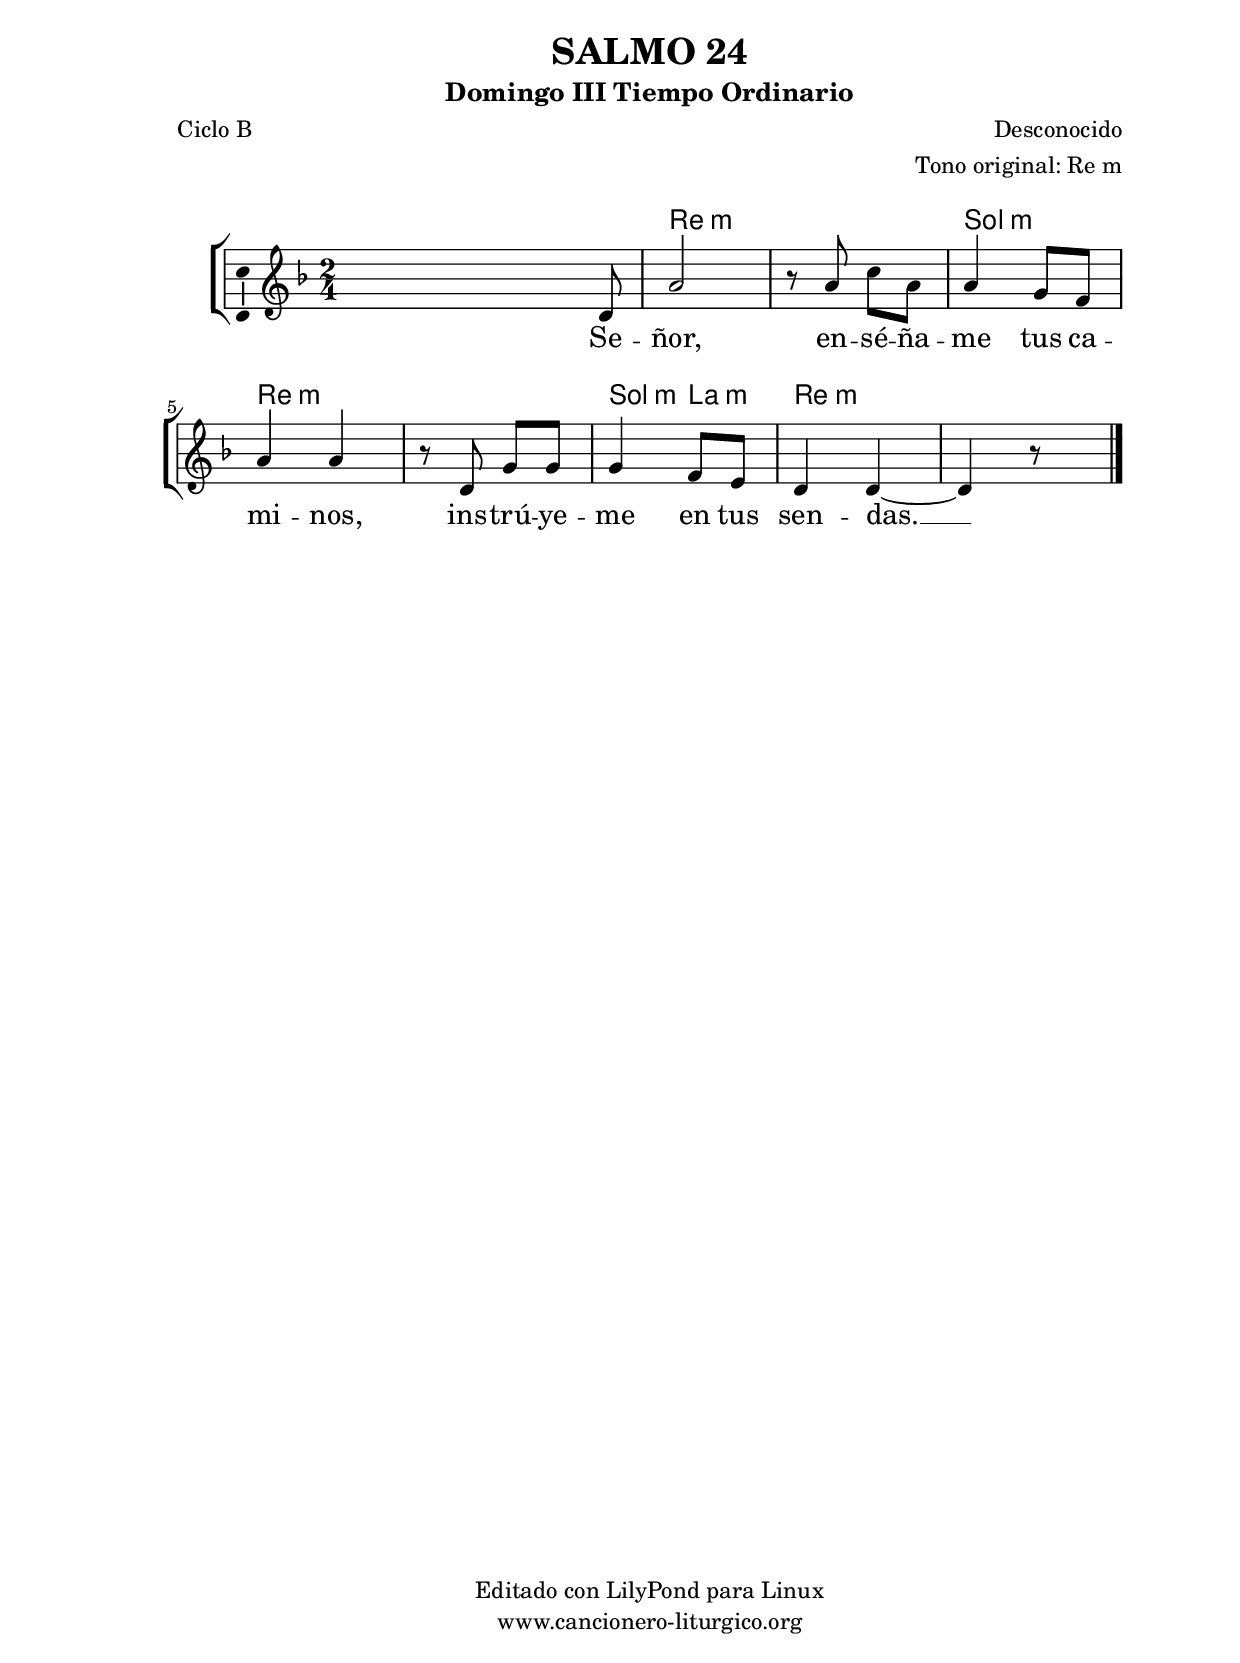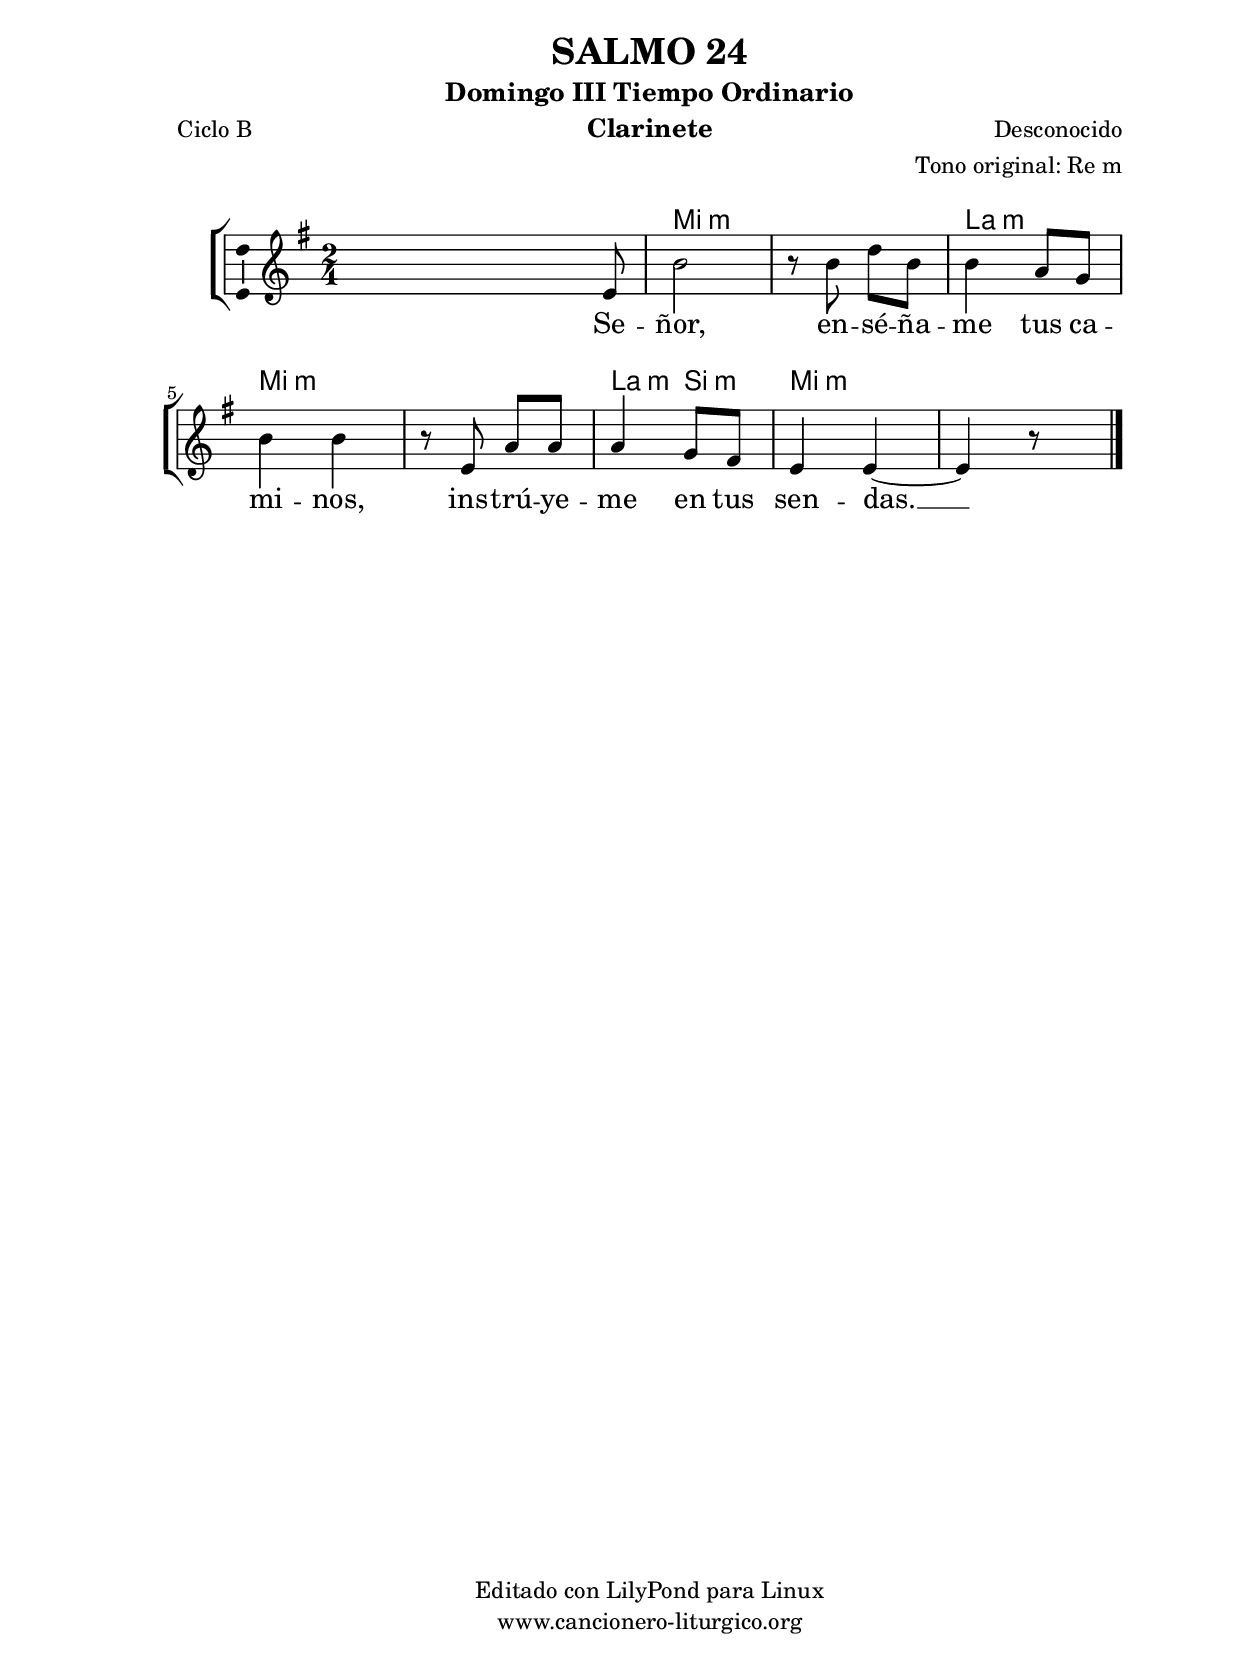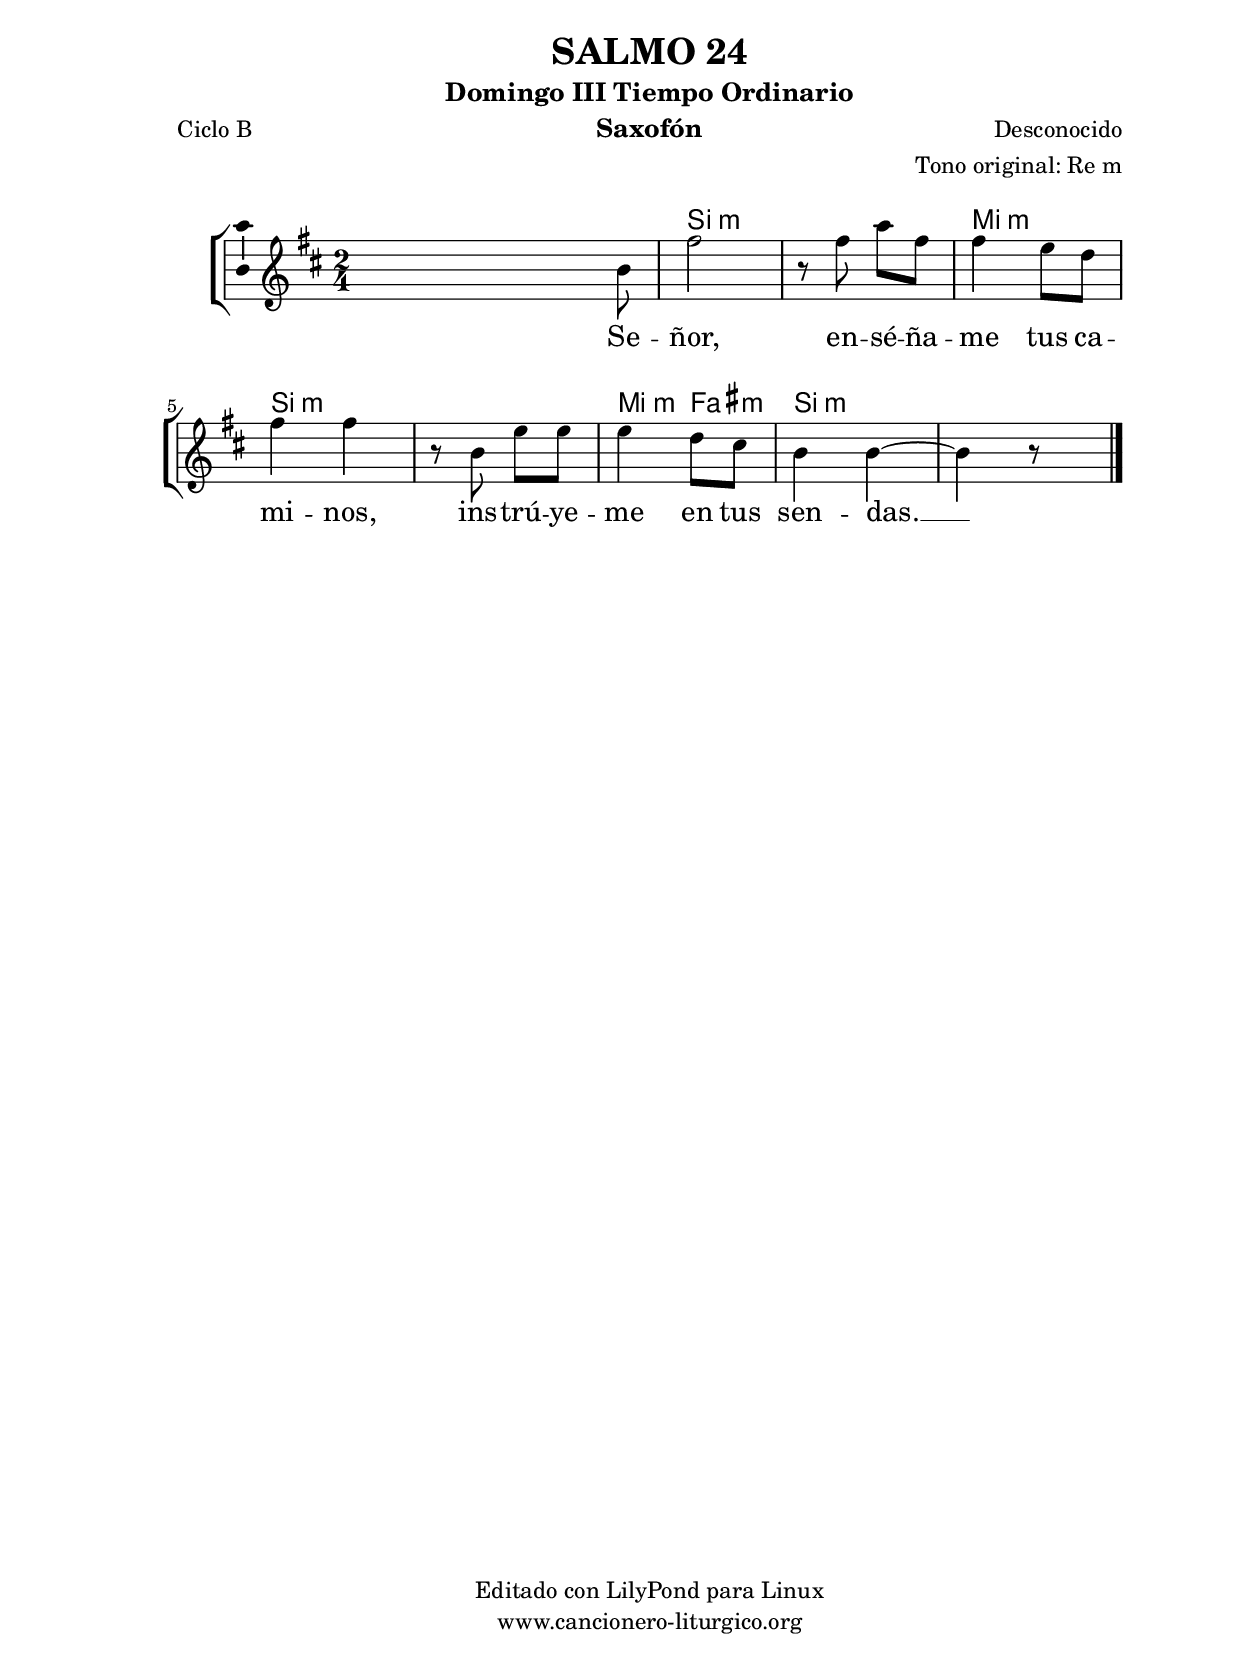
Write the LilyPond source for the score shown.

%
%para convertir .midi en .wav:
%timidity filename.midi -Ow -o finename.wav
%
%
%Para convertir de .wav a .mp3:
%lame -h -m j filename.wav
%
%
%para escuchar el midi:
%timidity nombrefichero.midi
%


%versión de lilypond para la que se ha escrito esta partitura:
\version "2.16.0"

	%Tamaño papel
	#(set-default-paper-size "a4")
	%Tamaño partitura
	#(set-global-staff-size 20)
	%No responde al pulsar sobre una nota
	#(ly:set-option 'point-and-click #f)

%parámetros del encabezamiento:
\header {
	title = "SALMO 24"
	subtitle = "Domingo III Tiempo Ordinario"
	composer = "Desconocido"
	poet = "Ciclo B"
	meter = ""
	arranger = "Tono original: Re m"
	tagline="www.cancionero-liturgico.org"
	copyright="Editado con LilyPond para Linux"
	}

%parámetros asociados al papel:
\paper  {
	oddHeaderMarkup = \markup {\fill-line { \on-the-fly #not-first-page \fromproperty #'header:title \on-the-fly #not-first-page \fromproperty #'header:composer }}
	evenHeaderMarkup = \markup {\fill-line { \fromproperty #'header:composer \fromproperty #'header:title }}
	#(set-paper-size "a4")
	print-page-number = ##f
	first-page-number = 1
	print-first-page-number = ##f
%	head-separation = 3.0 \cm
	top-margin = 2.0 \cm
	bottom-margin = 0.5\cm
%%%	bottom-margin = -1.0\cm
	left-margin = 3.0 \cm
	line-width = 16.0 \cm 
	indent = 8\mm
	interscoreline = 2.\mm
	between-system-space = 15\mm
%	para que las partituras no llenen la hoja:
	ragged-bottom = ##t
%	idem para la última hoja:
	ragged-last-bottom = ##f
%	para que las partituras llenen el ancho del papel:
	ragged-last = ##f
	after-title-space = 2.5 \cm
%page-count=1
%system-count=8

	%Flexible Vertical Spacing
%	markup-markup-spacing =
%	#'((basic-distance . 15) (minimum-distance . 15) (padding . 3))
	markup-system-spacing =
	#'((basic-distance . 15) (minimum-distance . 15) (padding . 3))
	system-system-spacing =
	#'((basic-distance . 15) (minimum-distance . 15) (padding . 3))
	score-system-spacing =
	#'((basic-distance . 15) (minimum-distance . 15) (padding . 5))
%	top-system-spacing = % header
%	#'((basic-distance . 8) (minimum-distance . 0) (padding . 3))
%	top-markup-spacing =
%	#'((basic-distance . 20) (minimum-distance . 20) (padding . 3))
	last-bottom-spacing = % footer
	#'((basic-distance . 5) (minimum-distance . 5) (padding . 3))
%	score-markup-spacing =
%	#'((basic-distance . 16) (minimum-distance . 13) (padding . 3))

	}


%parámetros que afectan a toda la partitura:
global =  {
	%clave de sol (G):
	\clef G
	%armadura:
%	\transpose bes c'
	\key d \minor
	\tempo 4=100
	\set Score.tempoHideNote = ##t
	}


acordes = {
	\italianChords
	\chordmode {
%	\transpose bes c'
{

s2
d2:m s g:m d:m s g4:m a:m d2:m s

	}
	}
}

melodia = 
%	\transpose bes c'
{
	\relative c'{

\time 2/4

s4 s8 d8
a'2
r8 a8 c a
a4 g8 f
a4 a
r8 d,8 g g
g4 f8 e
d4 d~
d4 r8 s8

	\bar "|."
	}
	}


texto = \lyricmode {
Se -- ñor, en -- sé -- ña -- me tus ca -- mi -- nos,
ins -- trú -- ye -- me en tus sen -- das. __
	}


acordesStaff = \context ChordNames = acordesStaff <<
	\set chordChanges = ##t
	\acordes
	>>


vozStaff = \context Voice = vozStaff
\with {\consists "Ambitus_engraver"}
<<
%	\set Staff.instrumentName = ""
%	\set Staff.shortInstrumentName = ""
%	\set Staff.midiInstrument = #"clarinet"
%	\set Staff.midiInstrument = #"cello"
%	\set Staff.midiInstrument = #"flute"
	\set Staff.midiInstrument = #"electric guitar (jazz)"
%	\set Staff.midiInstrument = #"english horn"
%	\set Staff.midiInstrument = #"violin"
%	\set Staff.midiInstrument = #"glockenspiel"
	\set Staff.midiMinimumVolume = #0.7
	\set Staff.midiMaximumVolume = #0.9
	\global
	\melodia
	>>


textoStaff = \context Lyrics = textoStaff <<
	\lyricsto vozStaff \texto
	>>

\book {
	\score {
		\context ChoirStaff {
			\override StaffGroup.SystemStartBracket #'collapse-height = #1
			\override Score.SystemStartBar #'collapse-height = #1
			<<
			\acordesStaff
			\vozStaff
			\textoStaff
			>>
			}
		\layout {
	    		\context {
				\Lyrics
				\override LyricText #'font-size = #2
				}
	   		 \context {
				\Score
				%fontSize = #3
				\override StaffSymbol #'staff-space = #(magstep +3)
				%\override Beam #'thickness = #0.55
				%\override SpacingSpanner #'spacing-increment = #1.0
				%\override Slur #'height-limit = #1.5
				}
			}
		}
	\score {
		\unfoldRepeats
		\context ChoirStaff {
			<<
			\acordesStaff
			\vozStaff
			>>
			}
		\midi {
	  		\context {
	  			\Score
				tempoWholesPerMinute = #(ly:make-moment 70 4)
				}
			}
		}
	}

%Partitura para clarinete
#(define output-suffix "C")
\book {
	\header{
		instrument = "Clarinete"
		}
	\score {
		\context ChoirStaff {
			\override StaffGroup.SystemStartBracket #'collapse-height = #1
			\override Score.SystemStartBar #'collapse-height = #1
\transpose c d
			<<
			\acordesStaff
			\vozStaff
			\textoStaff
			>>
			}
		\layout {
	    		\context {
				\Lyrics
				\override LyricText #'font-size = #2
				}
	   		 \context {
				\Score
				%fontSize = #3
				\override StaffSymbol #'staff-space = #(magstep +3)
				%\override Beam #'thickness = #0.55
				%\override SpacingSpanner #'spacing-increment = #1.0
				%\override Slur #'height-limit = #1.5
				}
			}
		}
	}

%Partitura para saxofón
#(define output-suffix "S")
\book {
	\header{
		instrument = "Saxofón"
		}
	\score {
		\context ChoirStaff {
			\override StaffGroup.SystemStartBracket #'collapse-height = #1
			\override Score.SystemStartBar #'collapse-height = #1
\transpose c a
			<<
			\acordesStaff
			\vozStaff
			\textoStaff
			>>
			}
		\layout {
	    		\context {
				\Lyrics
				\override LyricText #'font-size = #2
				}
	   		 \context {
				\Score
				%fontSize = #3
				\override StaffSymbol #'staff-space = #(magstep +3)
				%\override Beam #'thickness = #0.55
				%\override SpacingSpanner #'spacing-increment = #1.0
				%\override Slur #'height-limit = #1.5
				}
			}
		}
	}

